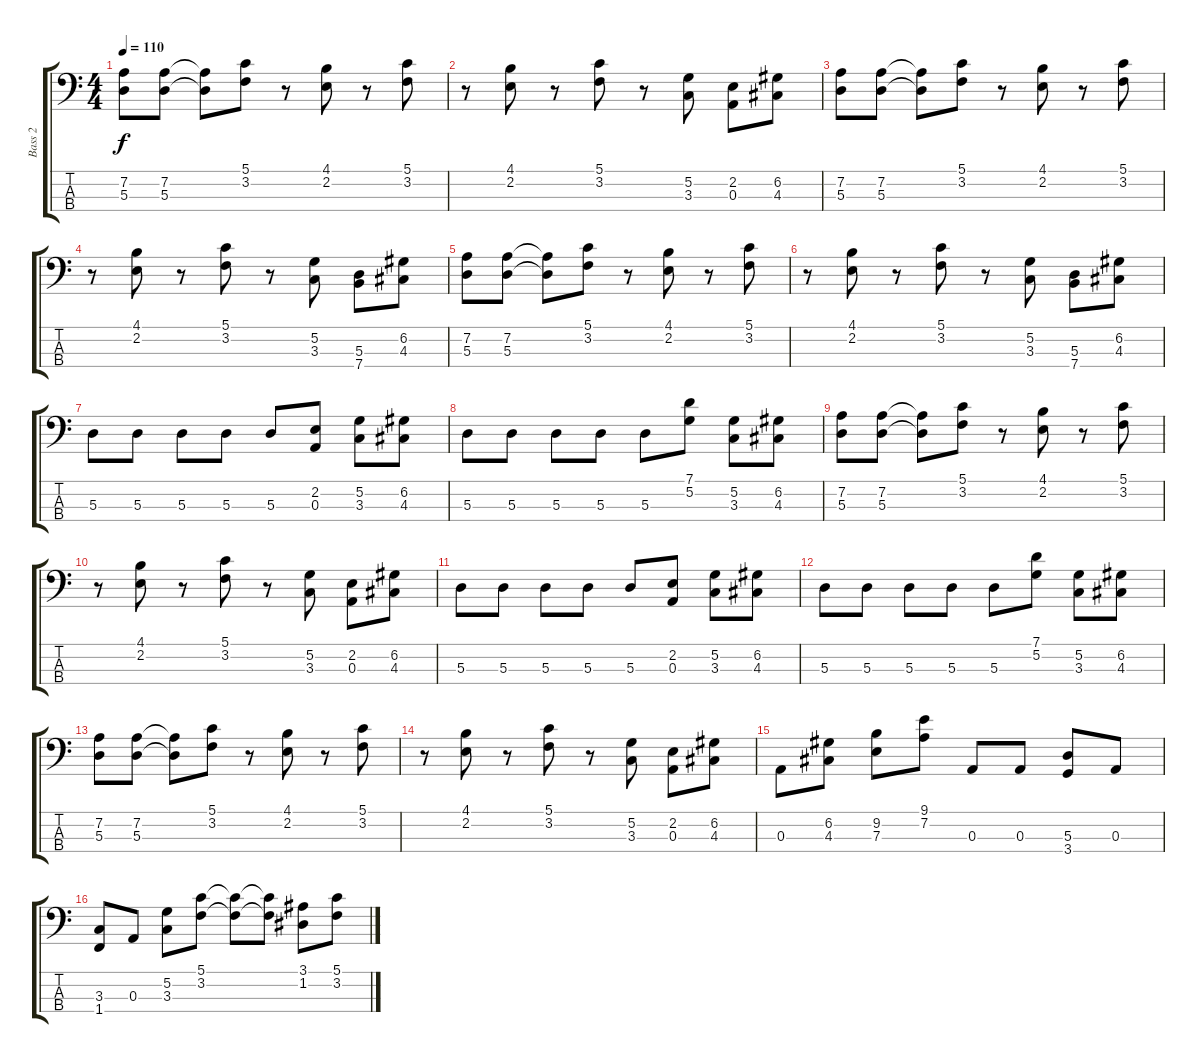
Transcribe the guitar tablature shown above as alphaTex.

\track ("Bass 2" "Bass 2") {instrument electricbasspick}
\staff {score tabs}
\tuning (G2 D2 A1 E1) {hide}
\ts (4 4)
\tempo 110
\clef f4
\ks c
(7.2 5.3).8{dy f} (7.2 5.3).8 (7.2{t} 5.3{t}).8 (5.1 3.2).8 r.8 (4.1 2.2).8 r.8 (5.1 3.2).8 |
r.8 (4.1 2.2).8 r.8 (5.1 3.2).8 r.8 (5.2 3.3).8 (2.2 0.3).8 (6.2 4.3).8 |
(7.2 5.3).8 (7.2 5.3).8 (7.2{t} 5.3{t}).8 (5.1 3.2).8 r.8 (4.1 2.2).8 r.8 (5.1 3.2).8 |
r.8 (4.1 2.2).8 r.8 (5.1 3.2).8 r.8 (5.2 3.3).8 (5.3 7.4).8 (6.2 4.3).8 |
(7.2 5.3).8 (7.2 5.3).8 (7.2{t} 5.3{t}).8 (5.1 3.2).8 r.8 (4.1 2.2).8 r.8 (5.1 3.2).8 |
r.8 (4.1 2.2).8 r.8 (5.1 3.2).8 r.8 (5.2 3.3).8 (5.3 7.4).8 (6.2 4.3).8 |
5.3.8 5.3.8 5.3.8 5.3.8 5.3.8 (2.2 0.3).8 (5.2 3.3).8 (6.2 4.3).8 |
5.3.8 5.3.8 5.3.8 5.3.8 5.3.8 (7.1 5.2).8 (5.2 3.3).8 (6.2 4.3).8 |
(7.2 5.3).8 (7.2 5.3).8 (7.2{t} 5.3{t}).8 (5.1 3.2).8 r.8 (4.1 2.2).8 r.8 (5.1 3.2).8 |
r.8 (4.1 2.2).8 r.8 (5.1 3.2).8 r.8 (5.2 3.3).8 (2.2 0.3).8 (6.2 4.3).8 |
5.3.8 5.3.8 5.3.8 5.3.8 5.3.8 (2.2 0.3).8 (5.2 3.3).8 (6.2 4.3).8 |
5.3.8 5.3.8 5.3.8 5.3.8 5.3.8 (7.1 5.2).8 (5.2 3.3).8 (6.2 4.3).8 |
(7.2 5.3).8 (7.2 5.3).8 (7.2{t} 5.3{t}).8 (5.1 3.2).8 r.8 (4.1 2.2).8 r.8 (5.1 3.2).8 |
r.8 (4.1 2.2).8 r.8 (5.1 3.2).8 r.8 (5.2 3.3).8 (2.2 0.3).8 (6.2 4.3).8 |
0.3.8 (6.2 4.3).8 (9.2 7.3).8 (9.1 7.2).8 0.3.8 0.3.8 (5.3 3.4).8 0.3.8 |
(3.3 1.4).8 0.3.8 (5.2 3.3).8 (5.1 3.2).8 (5.1{t} 3.2{t}).8 (5.1{t} 3.2{t}).8 (3.1 1.2).8 (5.1 3.2).8
